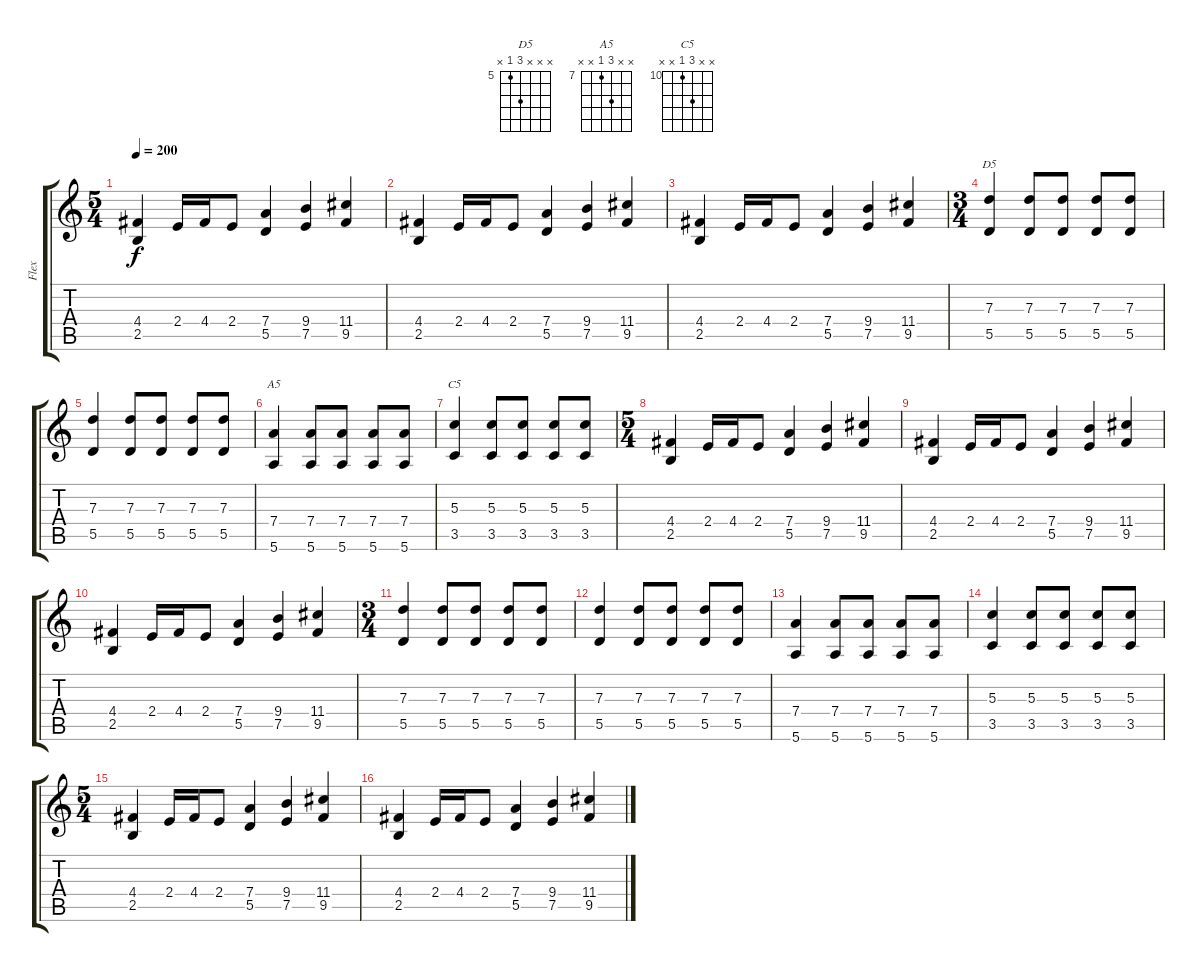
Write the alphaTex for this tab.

\track ("Flex" "Flex") {instrument distortionguitar}
\staff {score tabs}
\tuning (E4 B3 G3 D3 A2 E2) {hide}
\chord ("D5" x x x 7 5 x) {firstfret 5}
\chord ("A5" x x 9 7 x x) {firstfret 7}
\chord ("C5" x x 12 10 x x) {firstfret 10}
\ts (5 4)
\tempo 200
\clef g2
\ks c
(4.4 2.5).4{dy f} 2.4.16 4.4.16 2.4.8 (7.4 5.5).4 (9.4 7.5).4 (11.4 9.5).4 |
(4.4 2.5).4 2.4.16 4.4.16 2.4.8 (7.4 5.5).4 (9.4 7.5).4 (11.4 9.5).4 |
(4.4 2.5).4 2.4.16 4.4.16 2.4.8 (7.4 5.5).4 (9.4 7.5).4 (11.4 9.5).4 |
\ts (3 4)
(7.3 5.5).4{ch "D5"} (7.3 5.5).8 (7.3 5.5).8 (7.3 5.5).8 (7.3 5.5).8 |
(7.3 5.5).4 (7.3 5.5).8 (7.3 5.5).8 (7.3 5.5).8 (7.3 5.5).8 |
(7.4 5.6).4{ch "A5"} (7.4 5.6).8 (7.4 5.6).8 (7.4 5.6).8 (7.4 5.6).8 |
(5.3 3.5).4{ch "C5"} (5.3 3.5).8 (5.3 3.5).8 (5.3 3.5).8 (5.3 3.5).8 |
\ts (5 4)
(4.4 2.5).4 2.4.16 4.4.16 2.4.8 (7.4 5.5).4 (9.4 7.5).4 (11.4 9.5).4 |
(4.4 2.5).4 2.4.16 4.4.16 2.4.8 (7.4 5.5).4 (9.4 7.5).4 (11.4 9.5).4 |
(4.4 2.5).4 2.4.16 4.4.16 2.4.8 (7.4 5.5).4 (9.4 7.5).4 (11.4 9.5).4 |
\ts (3 4)
(7.3 5.5).4 (7.3 5.5).8 (7.3 5.5).8 (7.3 5.5).8 (7.3 5.5).8 |
(7.3 5.5).4 (7.3 5.5).8 (7.3 5.5).8 (7.3 5.5).8 (7.3 5.5).8 |
(7.4 5.6).4 (7.4 5.6).8 (7.4 5.6).8 (7.4 5.6).8 (7.4 5.6).8 |
(5.3 3.5).4 (5.3 3.5).8 (5.3 3.5).8 (5.3 3.5).8 (5.3 3.5).8 |
\ts (5 4)
(4.4 2.5).4 2.4.16 4.4.16 2.4.8 (7.4 5.5).4 (9.4 7.5).4 (11.4 9.5).4 |
(4.4 2.5).4 2.4.16 4.4.16 2.4.8 (7.4 5.5).4 (9.4 7.5).4 (11.4 9.5).4
